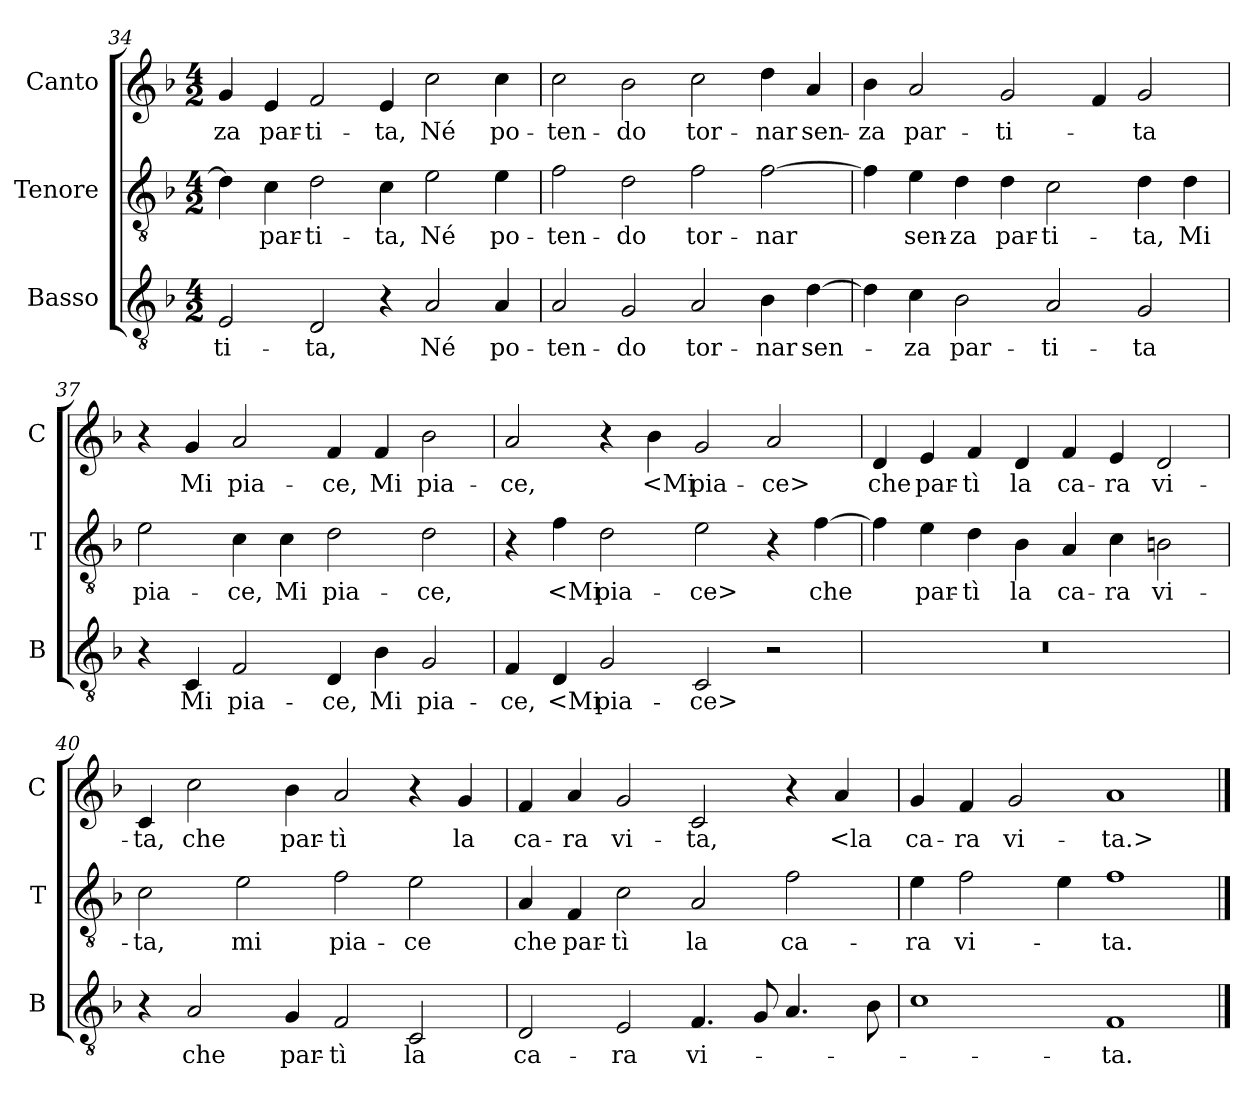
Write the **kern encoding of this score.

**kern	**text	**kern	**text	**kern	**text
*part3	*part3	*part2	*part2	*part1	*part1
*staff3	*staff3	*staff2	*staff2	*staff1	*staff1
*I"Basso	*	*I"Tenore	*	*I"Canto	*
*I'B	*	*I'T	*	*I'C	*
*clefGv2	*	*clefGv2	*	*clefG2	*
*k[b-]	*	*k[b-]	*	*k[b-]	*
*M4/2	*	*M4/2	*	*M4/2	*
=34	=34	=34	=34	=34	=34
2E	-ti-	4d]	.	4g	-za
.	.	4c	par-	4e	par-
2D	-ta,	2d	-ti-	2f	-ti-
4r	.	4c	-ta,	4e	-ta,
2A	Né	2e	Né	2cc	Né
4A	po-	4e	po-	4cc	po-
=35	=35	=35	=35	=35	=35
2A	-ten-	2f	-ten-	2cc	-ten-
2G	-do	2d	-do	2b-	-do
2A	tor-	2f	tor-	2cc	tor-
4B-	-nar	[2f	-nar	4dd	-nar
[4d	sen-	.	.	4a	sen-
=36	=36	=36	=36	=36	=36
4d]	.	4f]	.	4b-	-za
4c	-za	4e	sen-	2a	par-
2B-	par-	4d	-za	.	.
.	.	4d	par-	2g	-ti-
2A	-ti-	2c	-ti-	.	.
.	.	.	.	4f	.
2G	-ta	4d	-ta,	2g	-ta
.	.	4d	Mi	.	.
=37	=37	=37	=37	=37	=37
4r	.	2e	pia-	4r	.
4C	Mi	.	.	4g	Mi
2F	pia-	4c	-ce,	2a	pia-
.	.	4c	Mi	.	.
4D	-ce,	2d	pia-	4f	-ce,
4B-	Mi	.	.	4f	Mi
2G	pia-	2d	-ce,	2b-	pia-
=38	=38	=38	=38	=38	=38
4F	-ce,	4r	.	2a	-ce,
4D	<Mi	4f	<Mi	.	.
2G	pia-	2d	pia-	4r	.
.	.	.	.	4b-	<Mi
2C	-ce>	2e	-ce>	2g	pia-
2r	.	4r	.	2a	-ce>
.	.	[4f	che	.	.
=39	=39	=39	=39	=39	=39
0r	.	4f]	.	4d	che
.	.	4e	par-	4e	par-
.	.	4d	-tì	4f	-tì
.	.	4B-	la	4d	la
.	.	4A	ca-	4f	ca-
.	.	4c	-ra	4e	-ra
.	.	2Bn	vi-	2d	vi-
=40	=40	=40	=40	=40	=40
4r	.	2c	-ta,	4c	-ta,
2A	che	.	.	2cc	che
.	.	2e	mi	.	.
4G	par-	.	.	4b-	par-
2F	-tì	2f	pia-	2a	-tì
2C	la	2e	-ce	4r	.
.	.	.	.	4g	la
=41	=41	=41	=41	=41	=41
2D	ca-	4A	che	4f	ca-
.	.	4F	par-	4a	-ra
2E	-ra	2c	-tì	2g	vi-
4.F	vi-	2A	la	2c	-ta,
8G	.	.	.	.	.
4.A	.	2f	ca-	4r	.
.	.	.	.	4a	<la
8B-	.	.	.	.	.
=42	=42	=42	=42	=42	=42
1c	.	4e	-ra	4g	ca-
.	.	2f	vi-	4f	-ra
.	.	.	.	2g	vi-
.	.	4e	.	.	.
1F	-ta.	1f	-ta.	1a	-ta.>
==	==	==	==	==	==
*-	*-	*-	*-	*-	*-
